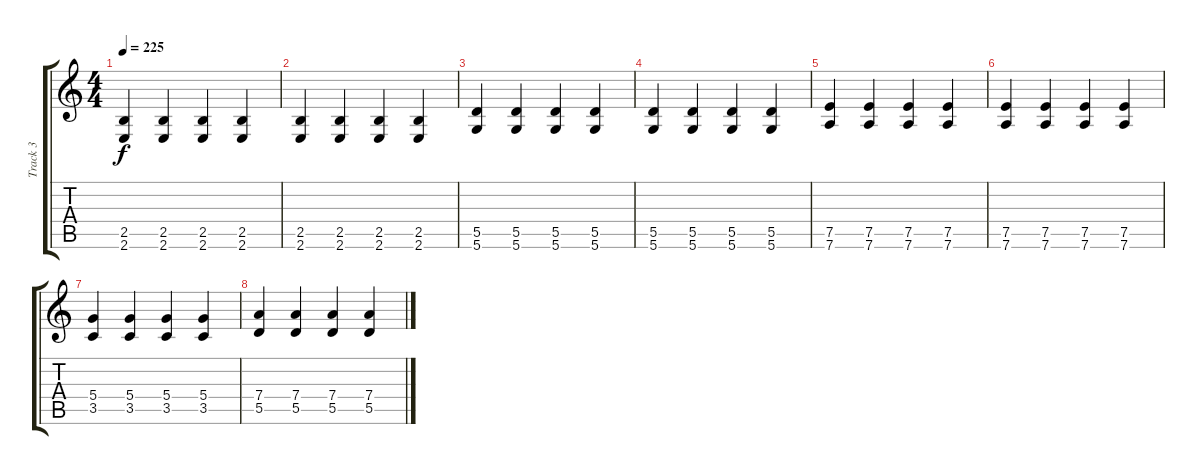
\track ("Track 3" "Track 3") {instrument distortionguitar}
\staff {score tabs}
\tuning (E4 B3 G3 D3 A2 D2) {hide}
\ts (4 4)
\tempo 225
\clef g2
\ks c
(2.5 2.6).4{dy f} (2.5 2.6).4 (2.5 2.6).4 (2.5 2.6).4 |
(2.5 2.6).4 (2.5 2.6).4 (2.5 2.6).4 (2.5 2.6).4 |
(5.5 5.6).4 (5.5 5.6).4 (5.5 5.6).4 (5.5 5.6).4 |
(5.5 5.6).4 (5.5 5.6).4 (5.5 5.6).4 (5.5 5.6).4 |
(7.5 7.6).4 (7.5 7.6).4 (7.5 7.6).4 (7.5 7.6).4 |
(7.5 7.6).4 (7.5 7.6).4 (7.5 7.6).4 (7.5 7.6).4 |
(5.4 3.5).4 (5.4 3.5).4 (5.4 3.5).4 (5.4 3.5).4 |
(7.4 5.5).4 (7.4 5.5).4 (7.4 5.5).4 (7.4 5.5).4
